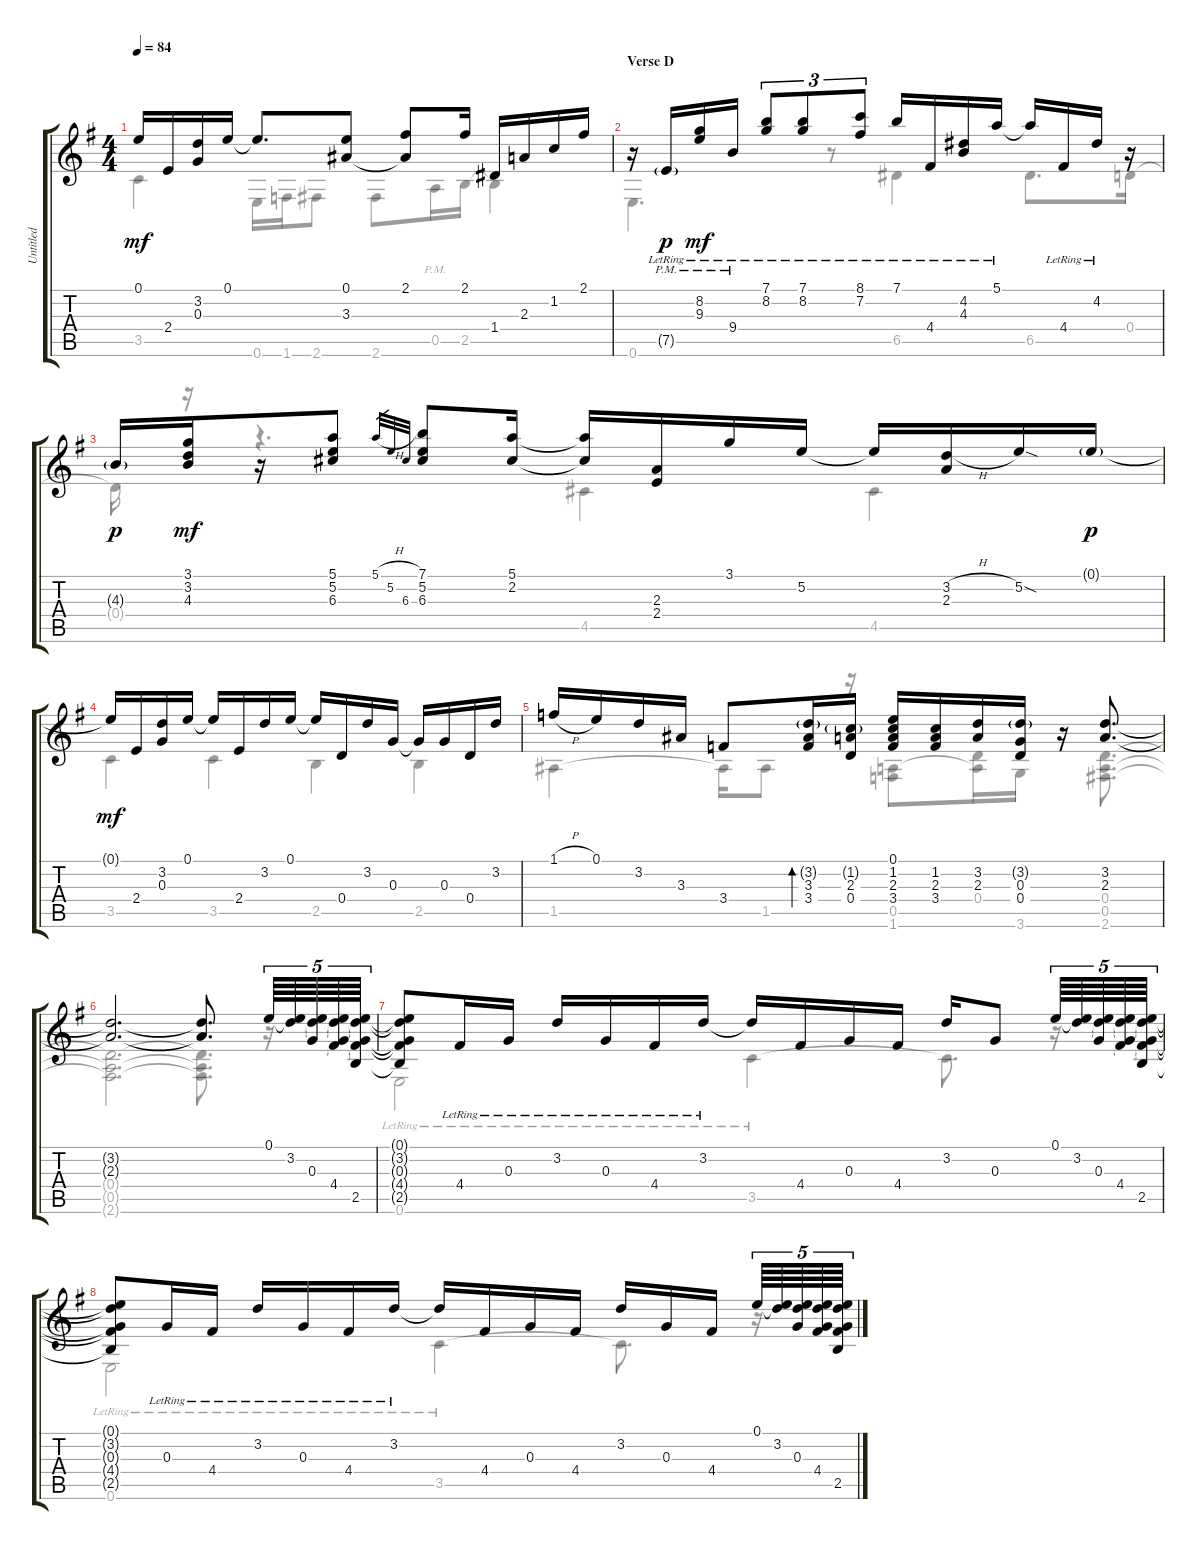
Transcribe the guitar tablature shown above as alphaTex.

\track ("Untitled" "Untitled") {instrument acousticguitarnylon}
\staff {score tabs}
\tuning (E4 B3 G3 D3 A2 E2) {hide}
\voice
\ts (4 4)
\tempo 84
\clef g2
\ks g
0.1.16{dy mf} 2.4.16 (3.2 0.3).16 0.1.16 0.1{t}.8{d} (0.1 3.3).8 (2.1 3.3{t}).8 2.1.16 1.4.16 2.3.16 1.2.16 2.1.16 |
\section ("" "Verse D")
r.16 7.5{g pm lr}.16{dy p} (8.2{pm lr} 9.3{pm lr}).16{dy mf} 9.4{pm lr}.16 (7.1{lr} 8.2{lr}).8{tu (3 2)} (7.1{lr} 8.2{lr}).8{tu (3 2)} (8.1{lr} 7.2{lr}).8{tu (3 2)} 7.1{lr}.16 4.4{lr}.16 (4.2{lr} 4.3{lr}).16 5.1{lr}.16 5.1{t}.16 4.4{lr}.16 4.2{lr}.16 r.16 |
4.3{g}.16{dy p} (3.1 3.2 4.3).16{dy mf} r.16 (5.1 5.2 6.3).8 5.1{h}.32{gr} 5.2.32{gr} 6.3.32{gr} (7.1 5.2 6.3).8 (5.1 2.2).16 (5.1{t} 2.2{t}).16 (2.3 2.4).16 3.1.16 5.2.16 5.2{t}.16 (3.2{h} 2.3).16 5.2{sod}.16 0.1{g}.16{dy p} |
0.1{t}.16{dy mf} 2.4.16 (3.2 0.3).16 0.1.16 0.1{t}.16 2.4.16 3.2.16 0.1.16 0.1{t}.16 0.4.16 3.2.16 0.3.16 0.3{t}.16 0.3.16 0.4.16 3.2.16 |
1.1{h}.16 0.1.16 3.2.16 3.3.16 3.4.8 (3.2{g} 3.3 3.4).16{bd 30} (1.2{g} 2.3 0.4).16 (0.1 1.2 2.3 3.4).16 (1.2 2.3 3.4).16 (3.2 2.3).16 (3.2{g} 0.3 0.4).16 r.16 (3.2 2.3).8{d} |
(3.2{t} 2.3{t}).2{d} (3.2{t} 2.3{t}).8{d} 0.1.64{tu (5 4)} (0.1{t} 3.2).64{tu (5 4)} (0.1{t} 3.2{t} 0.3).64{tu (5 4)} (0.1{t} 3.2{t} 0.3{t} 4.4).64{tu (5 4)} (0.1{t} 3.2{t} 0.3{t} 4.4{t} 2.5).64{tu (5 4)} |
(0.1{t} 3.2{t} 0.3{t} 4.4{t} 2.5{t}).8 4.4{lr}.16 0.3{lr}.16 3.2{lr}.16 0.3{lr}.16 4.4{lr}.16 3.2{lr}.16 3.2{t}.16 4.4.16 0.3.16 4.4.16 3.2.16 0.3.8 0.1.64{tu (5 4)} (0.1{t} 3.2).64{tu (5 4)} (0.1{t} 3.2{t} 0.3).64{tu (5 4)} (0.1{t} 3.2{t} 0.3{t} 4.4).64{tu (5 4)} (0.1{t} 3.2{t} 0.3{t} 4.4{t} 2.5).64{tu (5 4)} |
(0.1{t} 3.2{t} 0.3{t} 4.4{t} 2.5{t}).8 0.3{lr}.16 4.4{lr}.16 3.2{lr}.16 0.3{lr}.16 4.4{lr}.16 3.2{lr}.16 3.2{t}.16 4.4.16 0.3.16 4.4.16 3.2.16 0.3.16 4.4.16{beam splitsecondary} 0.1.64{tu (5 4)} (0.1{t} 3.2).64{tu (5 4)} (0.1{t} 3.2{t} 0.3).64{tu (5 4)} (0.1{t} 3.2{t} 0.3{t} 4.4).64{tu (5 4)} (0.1{t} 3.2{t} 0.3{t} 4.4{t} 2.5).64{tu (5 4)}
\voice
\clef g2
\ottava regular
\simile none
\ks g
3.5.4{dy mf} 0.6.16 1.6.16 2.6.8 2.6.8 0.5{pm}.16 2.5.16 2.5{t}.4 |
0.6.4{d} r.8 6.5.4 6.5.8{d} 0.4.16 |
0.4{t}.16 r.16 r.4{d} 4.5.4 4.5.4 |
3.5.4 3.5.4 2.5.4 2.5.4 |
1.5.4 1.5{t}.16 1.5.8 r.16 (0.5 1.6).8 (0.4 0.5{t}).16 3.6.16 r.16 (0.4 0.5 2.6).8{d} |
(0.4{t} 0.5{t} 2.6{t}).2{d} (0.4{t} 0.5{t} 2.6{t}).8{d} r.16 |
0.6{lr}.2 3.5{lr}.4 3.5{t}.8{d} r.16 |
0.6{lr}.2 3.5{lr}.4 3.5{t}.8{d} r.16
